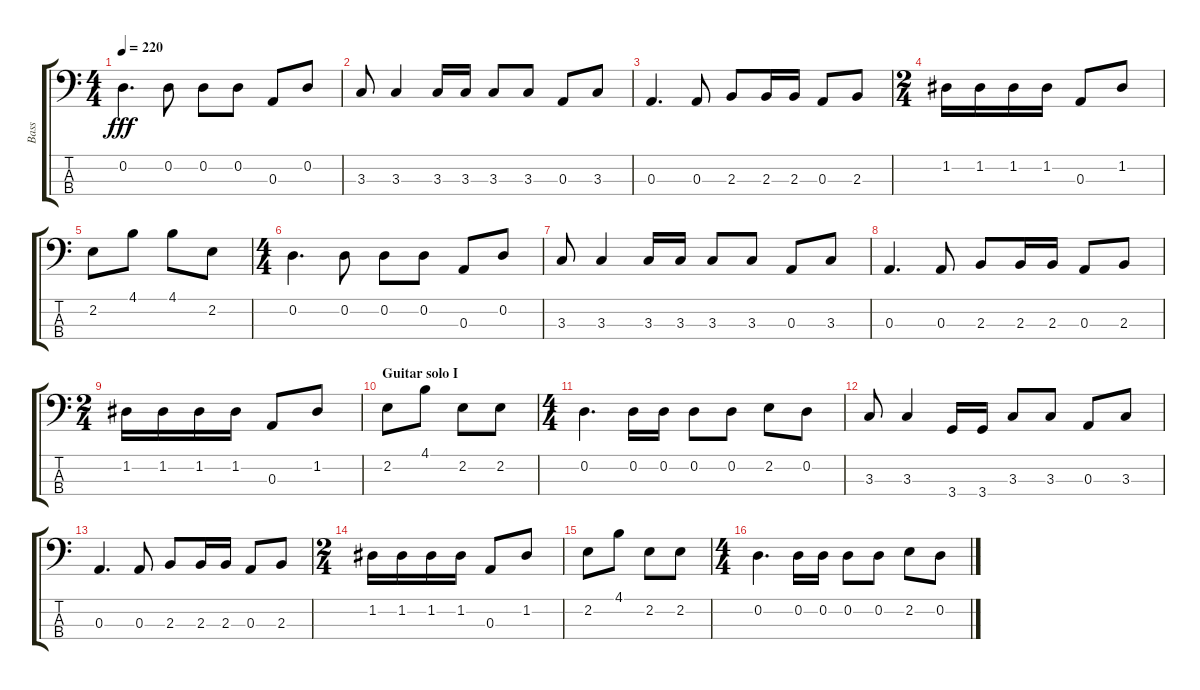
\track ("Bass" "Bass") {instrument electricbassfinger}
\staff {score tabs}
\tuning (G2 D2 A1 E1) {hide}
\ts (4 4)
\tempo 220
\clef f4
\ks c
0.2.4{d dy fff} 0.2.8 0.2.8 0.2.8 0.3.8 0.2.8 |
3.3.8 3.3.4 3.3.16 3.3.16 3.3.8 3.3.8 0.3.8 3.3.8 |
0.3.4{d} 0.3.8 2.3.8 2.3.16 2.3.16 0.3.8 2.3.8 |
\ts (2 4)
1.2.16 1.2.16 1.2.16 1.2.16 0.3.8 1.2.8 |
2.2.8 4.1.8 4.1.8 2.2.8 |
\ts (4 4)
0.2.4{d} 0.2.8 0.2.8 0.2.8 0.3.8 0.2.8 |
3.3.8 3.3.4 3.3.16 3.3.16 3.3.8 3.3.8 0.3.8 3.3.8 |
0.3.4{d} 0.3.8 2.3.8 2.3.16 2.3.16 0.3.8 2.3.8 |
\ts (2 4)
1.2.16 1.2.16 1.2.16 1.2.16 0.3.8 1.2.8 |
\section ("" "Guitar solo I")
2.2.8 4.1.8 2.2.8 2.2.8 |
\ts (4 4)
0.2.4{d} 0.2.16 0.2.16 0.2.8 0.2.8 2.2.8 0.2.8 |
3.3.8 3.3.4 3.4.16 3.4.16 3.3.8 3.3.8 0.3.8 3.3.8 |
0.3.4{d} 0.3.8 2.3.8 2.3.16 2.3.16 0.3.8 2.3.8 |
\ts (2 4)
1.2.16 1.2.16 1.2.16 1.2.16 0.3.8 1.2.8 |
2.2.8 4.1.8 2.2.8 2.2.8 |
\ts (4 4)
0.2.4{d} 0.2.16 0.2.16 0.2.8 0.2.8 2.2.8 0.2.8
